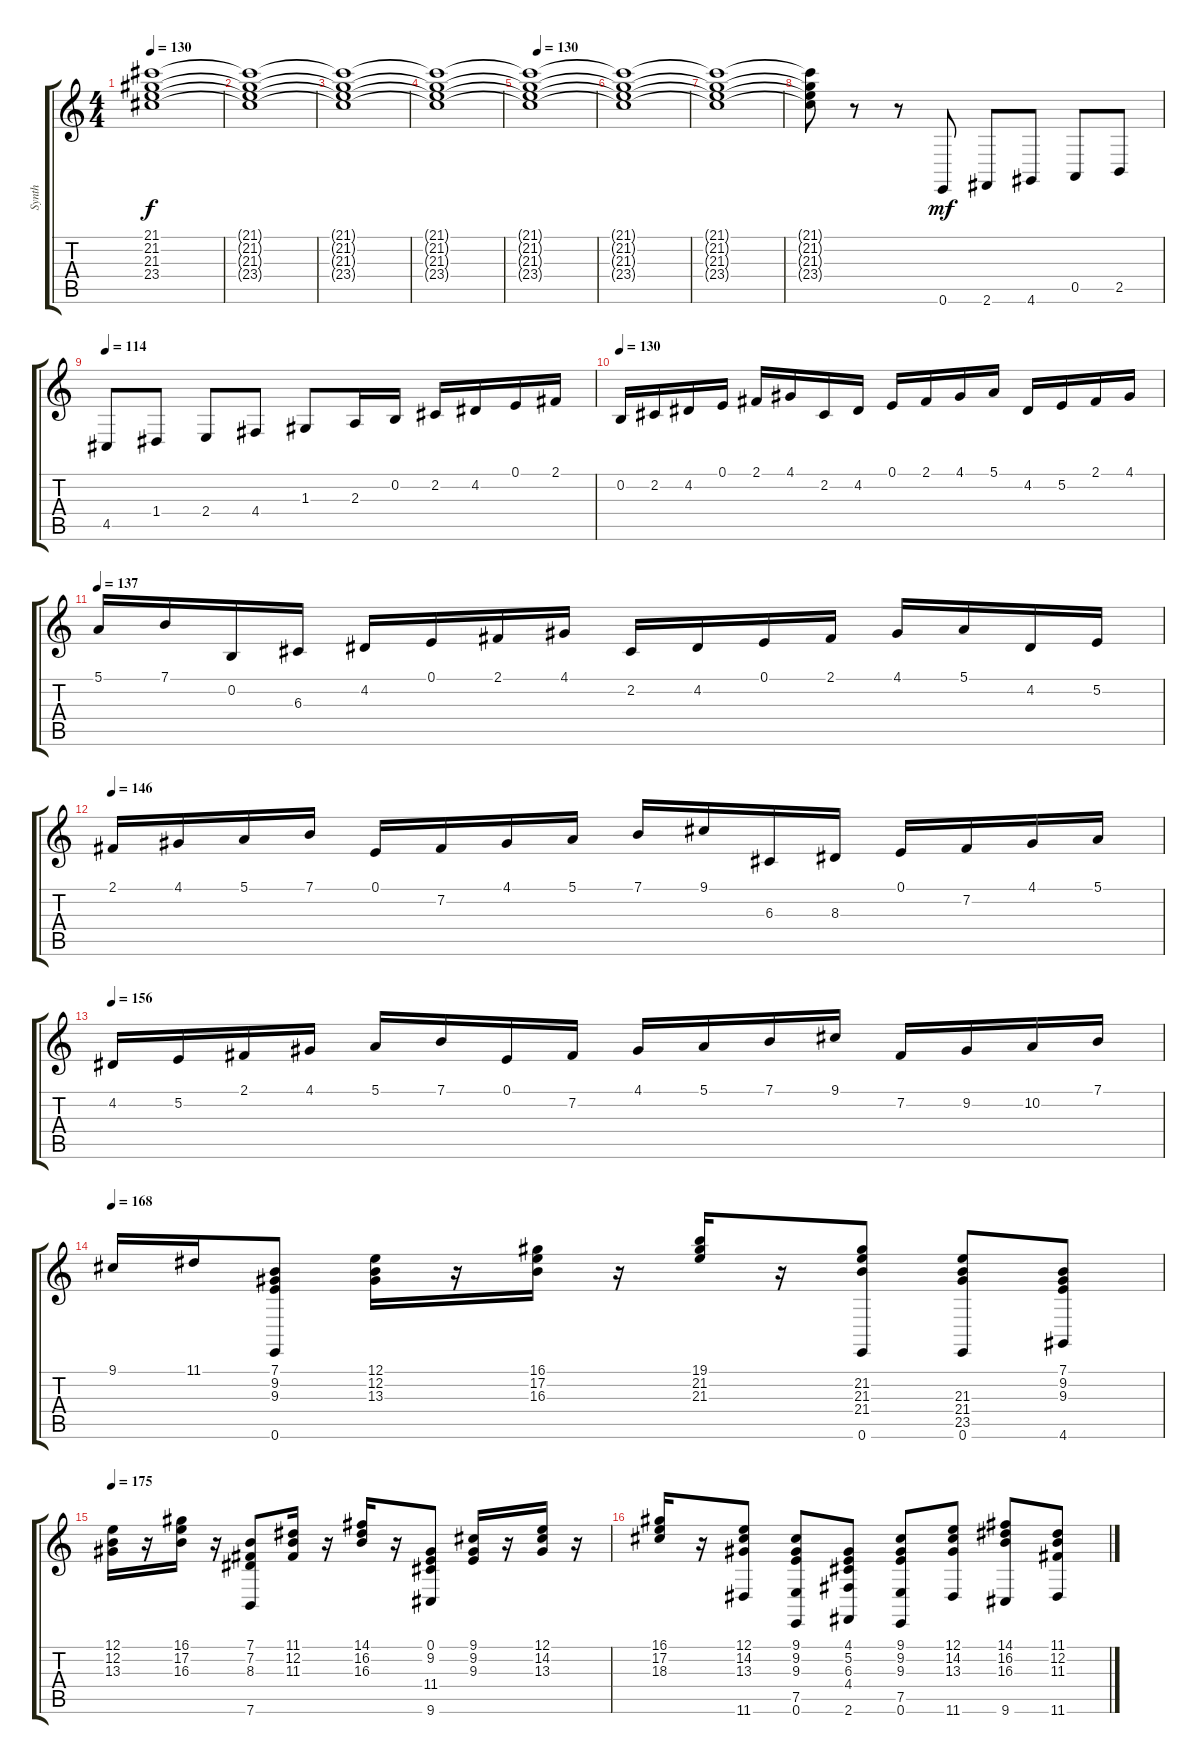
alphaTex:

\track ("Synth" "Synth") {instrument stringensemble1}
\staff {score tabs}
\tuning (E4 B3 G3 D3 A2 E2) {hide}
\ts (4 4)
\tempo 130
\clef g2
\ks c
(21.1{t} 21.2{t} 21.3{t} 23.4{t}).1{dy f} |
(21.1{t} 21.2{t} 21.3{t} 23.4{t}).1 |
(21.1{t} 21.2{t} 21.3{t} 23.4{t}).1 |
(21.1{t} 21.2{t} 21.3{t} 23.4{t}).1 |
\tempo (130 0.125)
(21.1{t} 21.2{t} 21.3{t} 23.4{t}).1 |
(21.1{t} 21.2{t} 21.3{t} 23.4{t}).1 |
(21.1{t} 21.2{t} 21.3{t} 23.4{t}).1 |
(21.1{t} 21.2{t} 21.3{t} 23.4{t}).8 r.8 r.8 0.6.8{dy mf} 2.6.8 4.6.8 0.5.8 2.5.8 |
\tempo 114
4.5.8 1.4.8 2.4.8 4.4.8 1.3.8 2.3.16 0.2.16 2.2.16 4.2.16 0.1.16 2.1.16 |
\tempo 130
0.2.16 2.2.16 4.2.16 0.1.16 2.1.16 4.1.16 2.2.16 4.2.16 0.1.16 2.1.16 4.1.16 5.1.16 4.2.16 5.2.16 2.1.16 4.1.16 |
\tempo 137
5.1.16 7.1.16 0.2.16 6.3.16 4.2.16 0.1.16 2.1.16 4.1.16 2.2.16 4.2.16 0.1.16 2.1.16 4.1.16 5.1.16 4.2.16 5.2.16 |
\tempo 146
2.1.16 4.1.16 5.1.16 7.1.16 0.1.16 7.2.16 4.1.16 5.1.16 7.1.16 9.1.16 6.3.16 8.3.16 0.1.16 7.2.16 4.1.16 5.1.16 |
\tempo 156
4.2.16 5.2.16 2.1.16 4.1.16 5.1.16 7.1.16 0.1.16 7.2.16 4.1.16 5.1.16 7.1.16 9.1.16 7.2.16 9.2.16 10.2.16 7.1.16 |
\tempo 168
9.1.16 11.1.16 (7.1 9.2 9.3 0.6).8 (12.1 12.2 13.3).16 r.16 (16.1 17.2 16.3).16 r.16 (19.1 21.2 21.3).16 r.16 (21.2 21.3 21.4 0.6).8 (21.3 21.4 23.5 0.6).8 (7.1 9.2 9.3 4.6).8 |
\tempo 175
(12.1 12.2 13.3).16 r.16 (16.1 17.2 16.3).16 r.16 (7.1 7.2 8.3 7.6).8 (11.1 12.2 11.3).16 r.16 (14.1 16.2 16.3).16 r.16 (0.1 9.2 11.4 9.6).8 (9.1 9.2 9.3).16 r.16 (12.1 14.2 13.3).16 r.16 |
(16.1 17.2 18.3).16 r.16 (12.1 14.2 13.3 11.6).8 (9.1 9.2 9.3 7.5 0.6).8 (4.1 5.2 6.3 4.4 2.6).8 (9.1 9.2 9.3 7.5 0.6).8 (12.1 14.2 13.3 11.6).8 (14.1 16.2 16.3 9.6).8 (11.1 12.2 11.3 11.6).8
